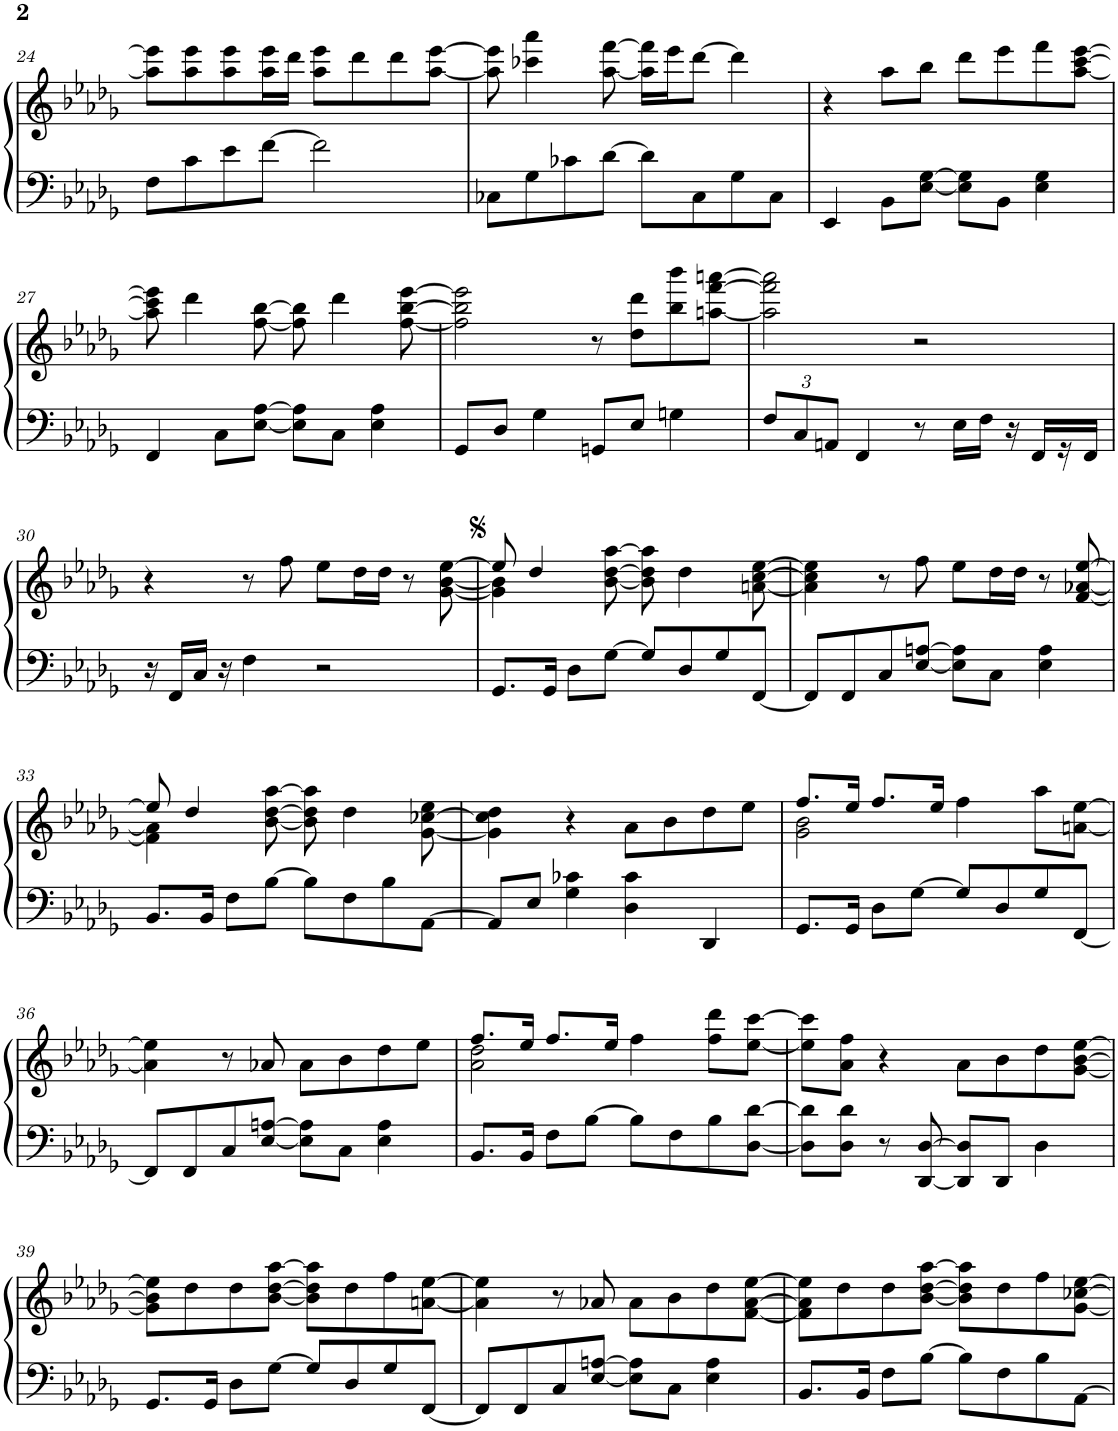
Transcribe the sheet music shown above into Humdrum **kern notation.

**kern	**kern
*part1	*part1
*staff2	*staff1
*I"Piano	*
*I'Pno.	*
!!LO:PB:g=z
*clefF4	*clefG2
*k[b-e-a-d-g-]	*k[b-e-a-d-g-]
*M4/4	*M4/4
=24	=24
8F\L	8aa-\] 8eee-\]L
8c\	8aa-\ 8eee-\
8e-\	8aa-\ 8eee-\
[8f\J	16aa-\ 16eee-\L
.	16ddd-\JJ
2f\]	8aa-\ 8eee-\L
.	8ddd-\
.	8ddd-\
.	[8aa-\ [8eee-\J
=25	=25
8C-X\L	8aa-\] 8eee-\]
8G-\	4ccc-X\ 4aaa-\
8c-X\	.
[8d-\J	[8aa-\ [8fff\
8d-\L]	16aa-\] 16fff\]LL
.	16eee-\J
8C-\	[8ddd-\J
8G-\	4ddd-\]
8C-\J	.
=26	=26
4EE-/	4r
8BB-\L	8aa-\L
[8E-\ [8G-\J	8bb-\J
8E-\] 8G-\]L	8ddd-\L
8BB-\J	8eee-\
4E-\ 4G-\	8fff\
.	[8aa-\ [8ccc\ [8eee-\J
!!LO:LB:g=z
=27	=27
4FF/	8aa-\] 8ccc\] 8eee-\]
.	4ddd-\
8C\L	.
[8E-\ [8A-\J	[8ff\ [8bb-\
8E-\] 8A-\]L	8ff\] 8bb-\]
8C\J	4ddd-\
4E-\ 4A-\	.
.	[8ff\ [8bb-\ [8eee-\
=28	=28
8GG-/L	2ff\] 2bb-\] 2eee-\]
8D-/J	.
4G-\	.
8GGn/L	8r
8E-/J	8dd-\ 8ddd-\L
4Gn\	8bb-\ 8bbb-\
.	[8aan\ [8fff\ [8aaan\J
=29	=29
*Xbrackettup	*
12F/L	2aa\] 2fff\] 2aaa\]
12C/	.
12AAn/J	.
4FF/	.
8r	2r
16E-\LL	.
16F\JJ	.
16r	.
16FF/LL	.
16r	.
16FF/JJ	.
!!LO:LB:g=z
=30	=30
16r	4r
16FF/LL	.
16C/JJ	.
16r	.
4F\	8r
.	8ff\
2r	8ee-\L
.	16dd-\L
.	16dd-\JJ
.	8r
.	[8g-\ [8b-\ [8ee-\
=31	=31
*	*^
8.GG-/L	8ee-/]	4g-\] 4b-\]
.	4dd-/	.
16GG-/Jk	.	.
8D-\L	.	2.ryy
[8G-\J	[8b-\ [8dd-\ [8aa-\	.
8G-/L]	8b-\] 8dd-\] 8aa-\]	.
8D-/	4dd-\	.
8G-/	.	.
[8FF/J	[8an\ [8cc\ [8ee-\	.
*	*v	*v
=32	=32
8FF/L]	4a\] 4cc\] 4ee-\]
8FF/	.
8C/	8r
[8E-/ [8An/J	8ff\
8E-\] 8A\]L	8ee-\L
8C\J	16dd-\L
.	16dd-\JJ
4E-\ 4A\	8r
.	[8f/ [8a-X/ [8ee-/
!!LO:LB:g=z
=33	=33
*	*^
8.BB-/L	8ee-/]	4f\] 4a-\]
.	4dd-/	.
16BB-/Jk	.	.
8F\L	.	2.ryy
[8B-\J	[8b-\ [8dd-\ [8aa-\	.
8B-\L]	8b-\] 8dd-\] 8aa-\]	.
8F\	4dd-\	.
8B-\	.	.
[8AA-\J	[8g-\ [8cc-X\ 8ee-\	.
*	*v	*v
=34	=34
8AA-/L]	4g-\] 4cc-\] 4dd-\
8E-/J	.
4G-\ 4c-X\	4r
4D-\ 4c-\	8a-\L
.	8b-\
4DD-/	8dd-\
.	8ee-\J
=35	=35
*	*^
8.GG-/L	8.ff/L	2g-\ 2b-\
16GG-/Jk	16ee-/Jk	.
8D-\L	8.ff/L	.
[8G-\J	.	.
.	16ee-/Jk	.
8G-/L]	4ff\	2ryy
8D-/	.	.
8G-/	8aa-\L	.
[8FF/J	[8an\ [8ee-\J	.
*	*v	*v
!!LO:LB:g=z
=36	=36
8FF/L]	4a\] 4ee-\]
8FF/	.
8C/	8r
[8E-/ [8An/J	8a-X/
8E-\] 8A\]L	8a-\L
8C\J	8b-\
4E-\ 4A\	8dd-\
.	8ee-\J
=37	=37
*	*^
8.BB-/L	8.ff/L	2a-\ 2dd-\
16BB-/Jk	16ee-/Jk	.
8F\L	8.ff/L	.
[8B-\J	.	.
.	16ee-/Jk	.
8B-\L]	4ff\	2ryy
8F\	.	.
8B-\	8ff\ 8ddd-\L	.
[8D-\ [8d-\J	[8ee-\ [8ccc\J	.
*	*v	*v
=38	=38
8D-\] 8d-\]L	8ee-\] 8ccc\]L
8D-\ 8d-\J	8a-\ 8ff\J
8r	4r
[8DD-/ [8D-/	.
8DD-/] 8D-/]L	8a-\L
8DD-/J	8b-\
4D-\	8dd-\
.	[8g-\ [8b-\ [8ee-\J
!!LO:LB:g=z
=39	=39
8.GG-/L	8g-\] 8b-\] 8ee-\]L
.	8dd-\
16GG-/Jk	.
8D-\L	8dd-\
[8G-\J	[8b-\ [8dd-\ [8aa-\J
8G-/L]	8b-\] 8dd-\] 8aa-\]L
8D-/	8dd-\
8G-/	8ff\
[8FF/J	[8an\ [8ee-\J
=40	=40
8FF/L]	4a\] 4ee-\]
8FF/	.
8C/	8r
[8E-/ [8An/J	8a-X/
8E-\] 8A\]L	8a-\L
8C\J	8b-\
4E-\ 4A\	8dd-\
.	[8f\ [8a-\ [8ee-\J
=41	=41
8.BB-/L	8f\] 8a-\] 8ee-\]L
.	8dd-\
16BB-/Jk	.
8F\L	8dd-\
[8B-\J	[8b-\ [8dd-\ [8aa-\J
8B-\L]	8b-\] 8dd-\] 8aa-\]L
8F\	8dd-\
8B-\	8ff\
[8AA-\J	[8g-\ [8cc-X\ [8ee-\J
=	=
*-	*-
